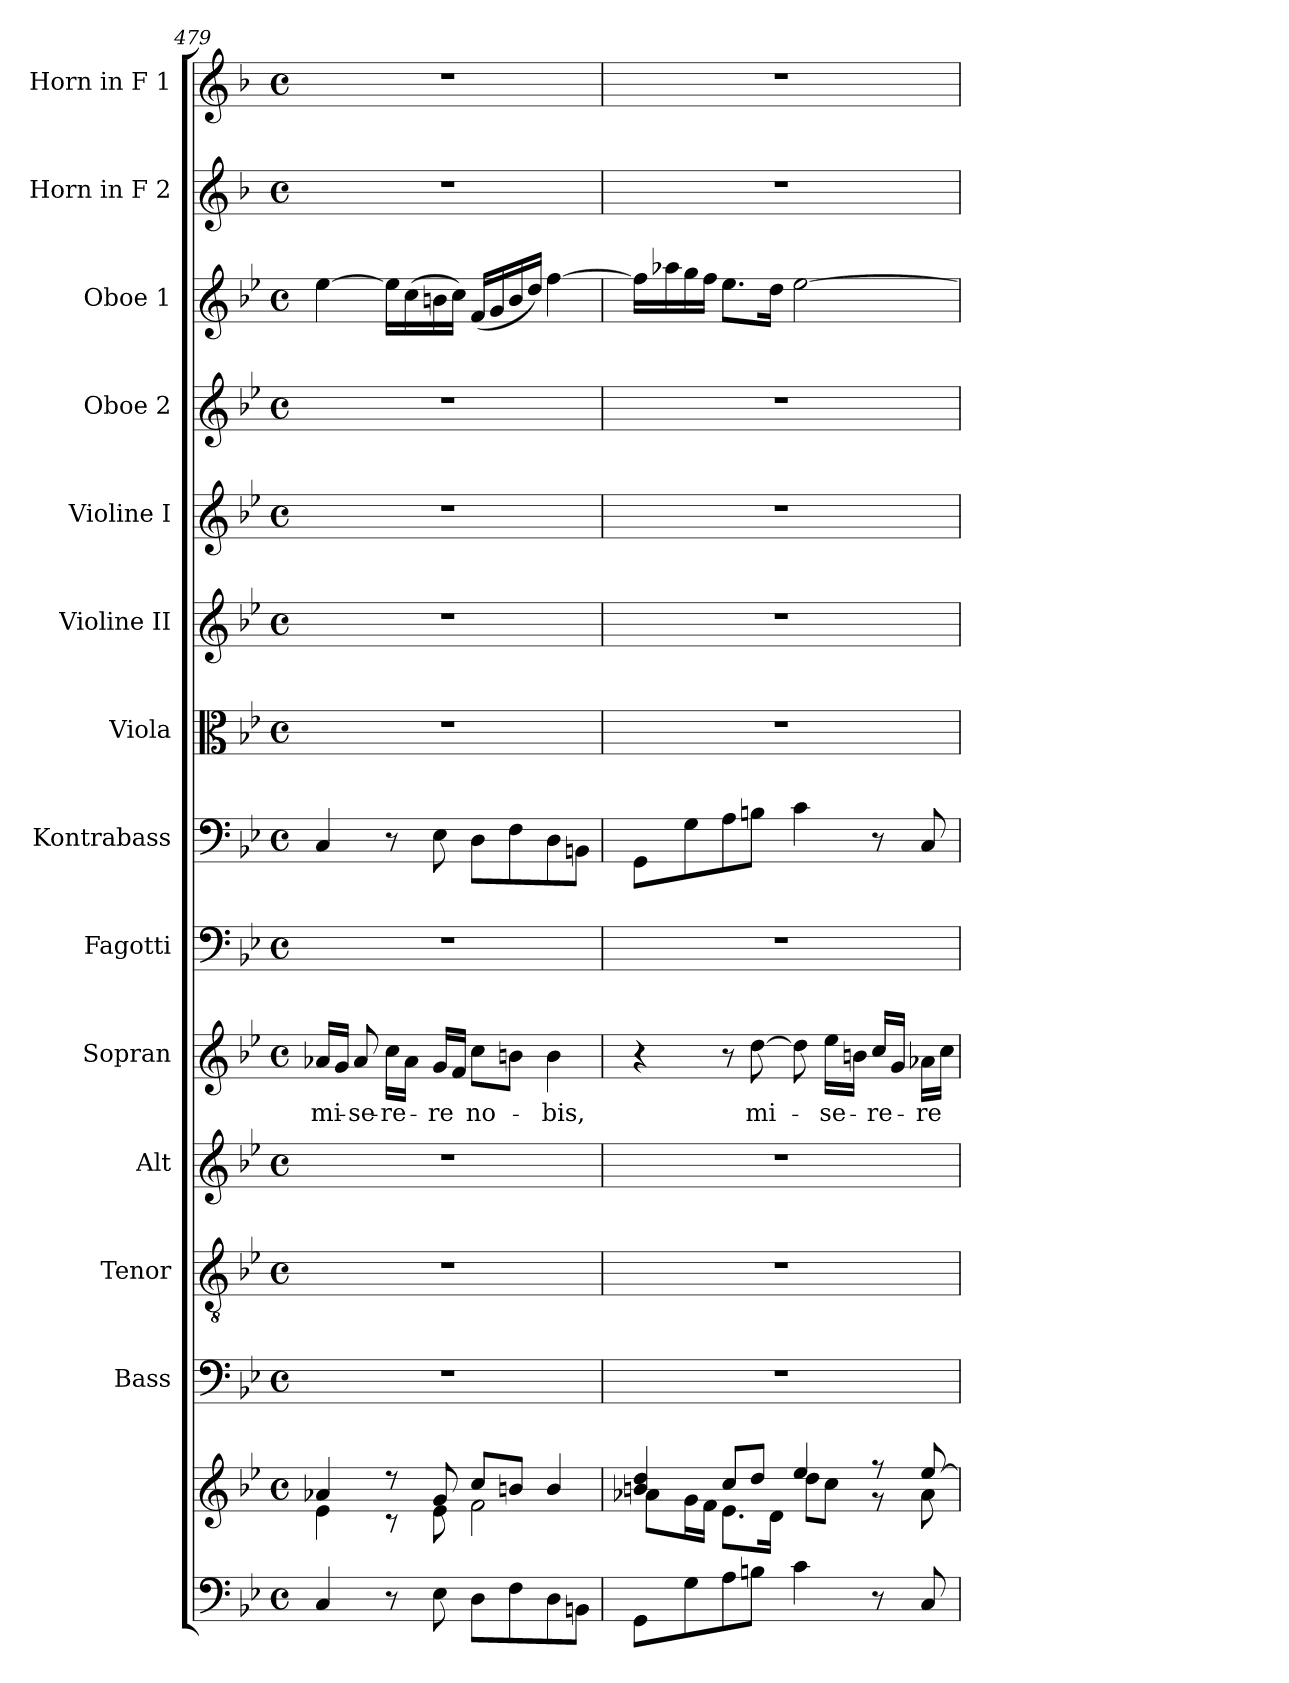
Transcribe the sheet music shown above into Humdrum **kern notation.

**kern	**kern	**kern	**kern	**kern	**kern	**text	**kern	**kern	**kern	**kern	**kern	**kern	**kern	**kern	**kern
*part14	*part14	*part13	*part12	*part11	*part10	*part10	*part9	*part8	*part7	*part6	*part5	*part4	*part3	*part2	*part1
*staff15	*staff14	*staff13	*staff12	*staff11	*staff10	*staff10	*staff9	*staff8	*staff7	*staff6	*staff5	*staff4	*staff3	*staff2	*staff1
*	*	*I"Bass	*I"Tenor	*I"Alt	*I"Sopran	*	*I"Fagotti	*I"Kontrabass	*I"Viola	*I"Violine II	*I"Violine I	*I"Oboe 2	*I"Oboe 1	*I"Horn in F 2	*I"Horn in F 1
*	*	*I'B.	*I'T.	*I'A.	*I'S.	*	*I'Fg.	*I'Kb.	*I'Vla.	*I'Vl. II	*I'Vl. I	*I'Ob. 2	*I'Ob. 1	*	*
*clefF4	*clefG2	*clefF4	*clefGv2	*clefG2	*clefG2	*	*clefF4	*clefF4	*clefC3	*clefG2	*clefG2	*clefG2	*clefG2	*clefG2	*clefG2
*	*	*	*	*	*	*	*	*ITrd7c12	*	*	*	*	*	*ITrd4c7	*ITrd4c7
*k[b-e-]	*k[b-e-]	*k[b-e-]	*k[b-e-]	*k[b-e-]	*k[b-e-]	*	*k[b-e-]	*k[b-e-]	*k[b-e-]	*k[b-e-]	*k[b-e-]	*k[b-e-]	*k[b-e-]	*k[b-e-]	*k[b-e-]
*B-:	*B-:	*B-:	*B-:	*B-:	*B-:	*	*B-:	*B-:	*B-:	*B-:	*B-:	*B-:	*B-:	*B-:	*B-:
*M4/4	*M4/4	*M4/4	*M4/4	*M4/4	*M4/4	*	*M4/4	*M4/4	*M4/4	*M4/4	*M4/4	*M4/4	*M4/4	*M4/4	*M4/4
*met(c)	*met(c)	*met(c)	*met(c)	*met(c)	*met(c)	*	*met(c)	*met(c)	*met(c)	*met(c)	*met(c)	*met(c)	*met(c)	*met(c)	*met(c)
=479	=479	=479	=479	=479	=479	=479	=479	=479	=479	=479	=479	=479	=479	=479	=479
*	*^	*	*	*	*	*	*	*	*	*	*	*	*	*	*
!	!	!	!	!	!	!	!LO:LY:b	!	!	!	!	!	!	!	!	!
4C/	4a-X/	4e-\	1r	1r	1r	16a-X/LL	mi-	1r	4CC/	1r	1r	1r	1r	[4ee-\	1r	1r
.	.	.	.	.	.	16g/JJ	.	.	.	.	.	.	.	.	.	.
!	!	!	!	!	!	!	!LO:LY:b	!	!	!	!	!	!	!	!	!
.	.	.	.	.	.	8a-/	-se-	.	.	.	.	.	.	.	.	.
!	!	!	!	!	!	!	!LO:LY:b	!	!	!	!	!	!	!	!	!
8r	8r	8r	.	.	.	16cc\LL	-re-	.	8r	.	.	.	.	16ee-\LL]	.	.
.	.	.	.	.	.	16a-\JJ	.	.	.	.	.	.	.	(>16cc\	.	.
!	!	!	!	!	!	!	!LO:LY:b	!	!	!	!	!	!	!	!	!
8E-\	8g/	8e-\	.	.	.	16g/LL	-re	.	8EE-\	.	.	.	.	16bn\	.	.
.	.	.	.	.	.	16f/JJ	.	.	.	.	.	.	.	16cc\JJ)	.	.
!	!	!	!	!	!	!	!LO:LY:b	!	!	!	!	!	!	!	!	!
8D\L	8cc/L	2f\	.	.	.	8cc\L	no-	.	8DD\L	.	.	.	.	(<16f/LL	.	.
.	.	.	.	.	.	.	.	.	.	.	.	.	.	16g/	.	.
8F\	8bn/J	.	.	.	.	8bn\J	.	.	8FF\	.	.	.	.	16b/	.	.
.	.	.	.	.	.	.	.	.	.	.	.	.	.	16dd/JJ)	.	.
!	!	!	!	!	!	!	!LO:LY:b	!	!	!	!	!	!	!	!	!
8D\	4b/	.	.	.	.	4b\	-bis,	.	8DD\	.	.	.	.	[4ff\	.	.
8BBn\J	.	.	.	.	.	.	.	.	8BBBn\J	.	.	.	.	.	.	.
=480	=480	=480	=480	=480	=480	=480	=480	=480	=480	=480	=480	=480	=480	=480	=480	=480
8GG\L	4bn/ 4dd/	8a-X\L	1r	1r	1r	4r	.	1r	8GGG\L	1r	1r	1r	1r	16ff\LL]	1r	1r
.	.	.	.	.	.	.	.	.	.	.	.	.	.	16aa-X\	.	.
8G\	.	16g\L	.	.	.	.	.	.	8GG\	.	.	.	.	16gg\	.	.
.	.	16f\JJ	.	.	.	.	.	.	.	.	.	.	.	16ff\JJ	.	.
8A\	8cc/L	8.e-\L	.	.	.	8r	.	.	8AA\	.	.	.	.	8.ee-\L	.	.
!	!	!	!	!	!	!	!LO:LY:b	!	!	!	!	!	!	!	!	!
8Bn\J	8dd/J	.	.	.	.	[8dd\	mi-	.	8BBn\J	.	.	.	.	.	.	.
.	.	16d\Jk	.	.	.	.	.	.	.	.	.	.	.	16dd\Jk	.	.
4c\	4ee-/	8dd\L	.	.	.	8dd\]	.	.	4C\	.	.	.	.	[2ee-\	.	.
!	!	!	!	!	!	!	!LO:LY:b	!	!	!	!	!	!	!	!	!
.	.	8cc\J	.	.	.	16ee-\LL	-se-	.	.	.	.	.	.	.	.	.
.	.	.	.	.	.	16bn\JJ	.	.	.	.	.	.	.	.	.	.
!	!	!	!	!	!	!	!LO:LY:b	!	!	!	!	!	!	!	!	!
8r	8r	8r	.	.	.	16cc/LL	-re-	.	8r	.	.	.	.	.	.	.
.	.	.	.	.	.	16g/JJ	.	.	.	.	.	.	.	.	.	.
!	!	!	!	!	!	!	!LO:LY:b	!	!	!	!	!	!	!	!	!
8C/	[>8ee-/	8a-\	.	.	.	16a-X\LL	-re	.	8CC/	.	.	.	.	.	.	.
.	.	.	.	.	.	16cc\JJ	.	.	.	.	.	.	.	.	.	.
*	*v	*v	*	*	*	*	*	*	*	*	*	*	*	*	*	*
=	=	=	=	=	=	=	=	=	=	=	=	=	=	=	=
*-	*-	*-	*-	*-	*-	*-	*-	*-	*-	*-	*-	*-	*-	*-	*-
